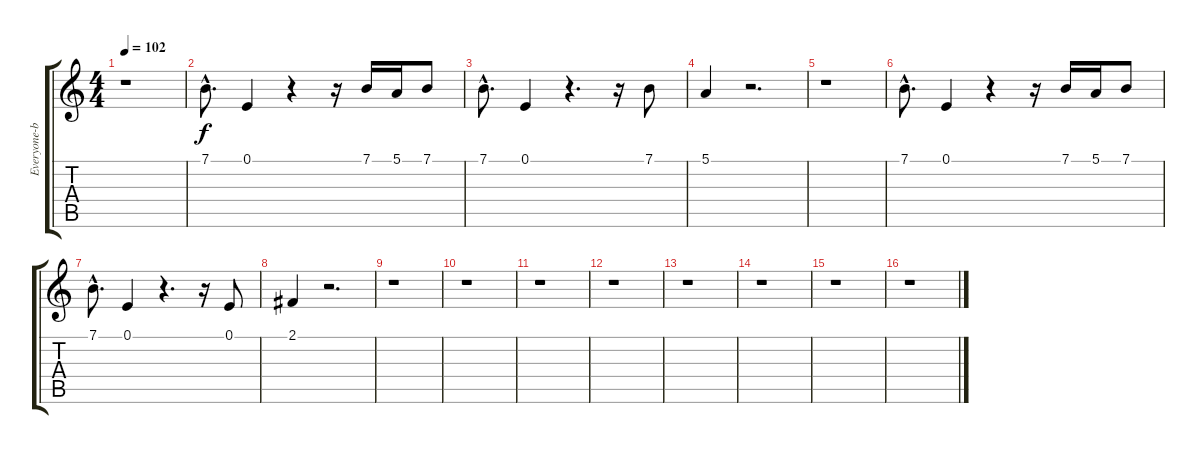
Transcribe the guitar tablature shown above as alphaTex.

\track ("Everyone-background vocals" "Everyone-b") {instrument clarinet}
\staff {score tabs}
\tuning (E4 B3 G3 D3 A2 E2) {hide}
\ts (4 4)
\tempo 102
\clef g2
\ks c
r.1{dy f} |
7.1{hac}.8{d} 0.1.4 r.4 r.16 7.1.16 5.1.16 7.1.8 |
7.1{hac}.8{d} 0.1.4 r.4{d} r.16 7.1.8 |
5.1.4 r.2{d} |
r.1 |
7.1{hac}.8{d} 0.1.4 r.4 r.16 7.1.16 5.1.16 7.1.8 |
7.1{hac}.8{d} 0.1.4 r.4{d} r.16 0.1.8 |
2.1.4 r.2{d} |
r.1 |
r.1 |
r.1 |
r.1 |
r.1 |
r.1 |
r.1 |
r.1
